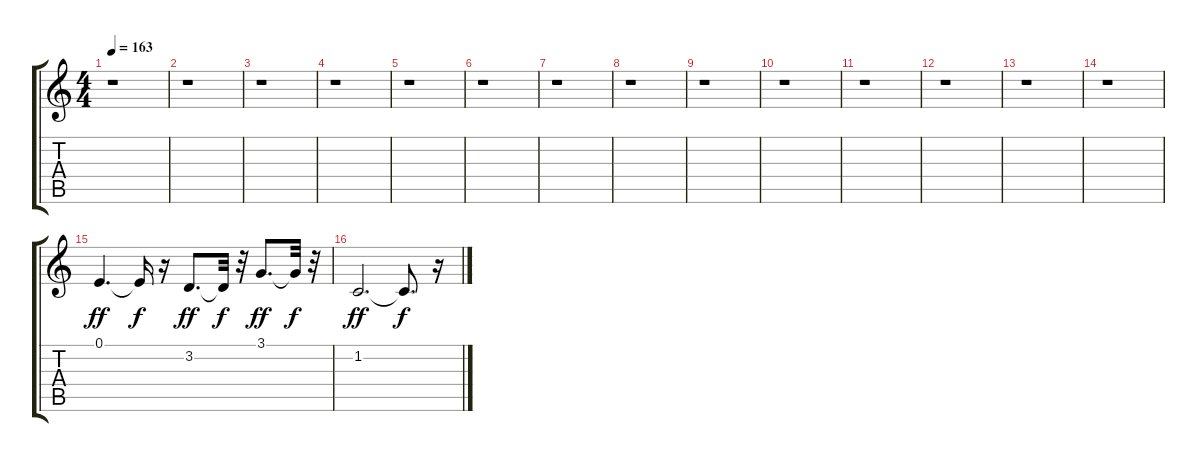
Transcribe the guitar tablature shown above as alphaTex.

\track "" {instrument acousticgrandpiano}
\staff {score tabs}
\tuning (E4 B3 G3 D3 A2 E2) {hide}
\ts (4 4)
\tempo 163
\clef g2
\ks c
r.1{dy f} |
r.1 |
r.1 |
r.1 |
r.1 |
r.1 |
r.1 |
r.1 |
r.1 |
r.1 |
r.1 |
r.1 |
r.1 |
r.1 |
0.1.4{d dy ff} 0.1{t}.16{dy f} r.16 3.2.8{d dy ff} 3.2{t}.32{dy f} r.32 3.1.8{d dy ff} 3.1{t}.32{dy f} r.32 |
1.2.2{d dy ff} 1.2{t}.8{d dy f} r.16
